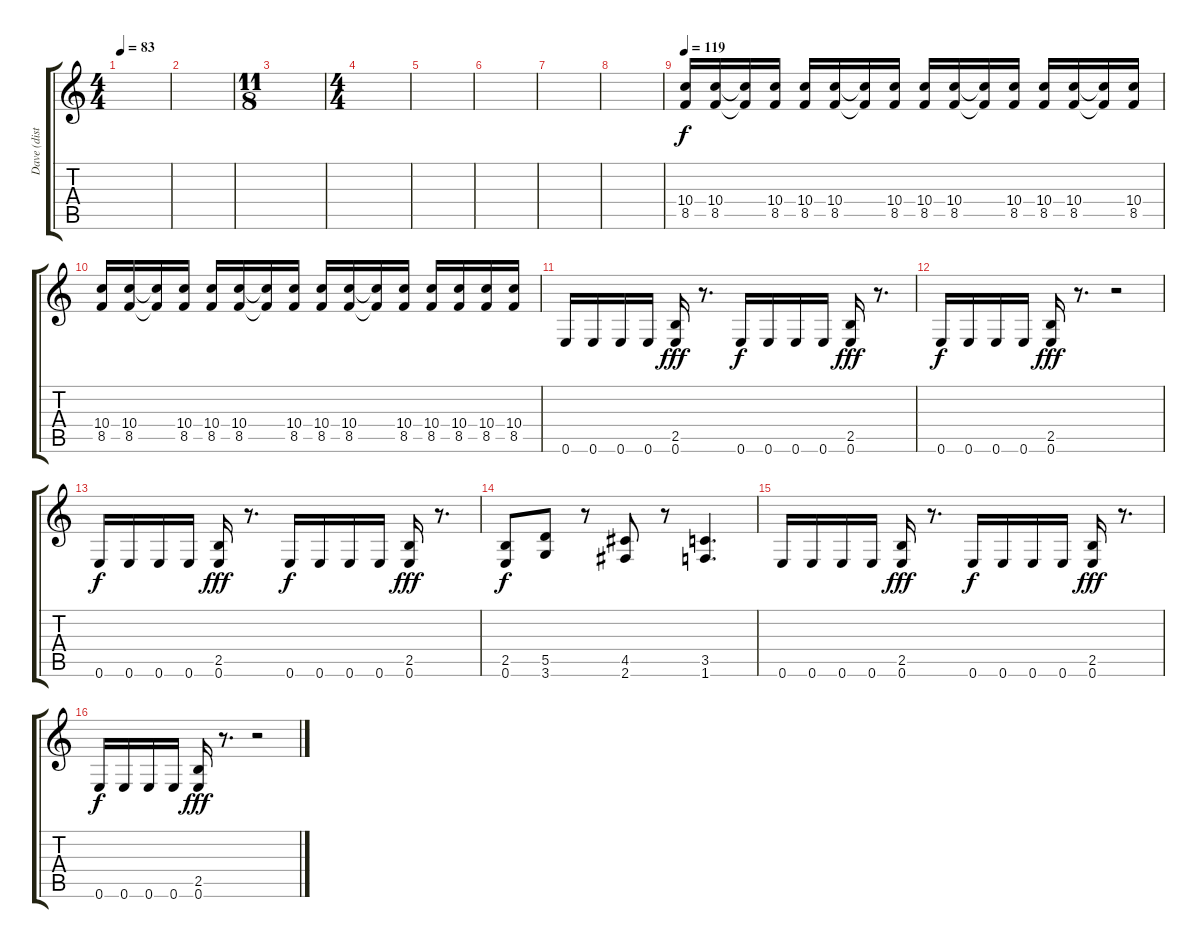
\track ("Dave (distortion)" "Dave (dist") {instrument distortionguitar}
\staff {score tabs}
\tuning (E4 B3 G3 D3 A2 E2) {hide}
\ts (4 4)
\tempo 83
\clef g2
\ks c
|
|
\ts (11 8)
|
\ts (4 4)
|
|
|
|
|
\tempo 119
(10.4 8.5).16{volume 13} (10.4 8.5).16 (10.4{t} 8.5{t}).16 (10.4 8.5).16 (10.4 8.5).16 (10.4 8.5).16 (10.4{t} 8.5{t}).16 (10.4 8.5).16 (10.4 8.5).16 (10.4 8.5).16 (10.4{t} 8.5{t}).16 (10.4 8.5).16 (10.4 8.5).16 (10.4 8.5).16 (10.4{t} 8.5{t}).16 (10.4 8.5).16 |
(10.4 8.5).16 (10.4 8.5).16 (10.4{t} 8.5{t}).16 (10.4 8.5).16 (10.4 8.5).16 (10.4 8.5).16 (10.4{t} 8.5{t}).16 (10.4 8.5).16 (10.4 8.5).16 (10.4 8.5).16 (10.4{t} 8.5{t}).16 (10.4 8.5).16 (10.4 8.5).16 (10.4 8.5).16 (10.4 8.5).16 (10.4 8.5).16 |
0.6.16 0.6.16 0.6.16 0.6.16 (2.5 0.6).16{dy fff} r.8{d} 0.6.16{dy f} 0.6.16 0.6.16 0.6.16 (2.5 0.6).16{dy fff} r.8{d} |
0.6.16{dy f} 0.6.16 0.6.16 0.6.16 (2.5 0.6).16{dy fff} r.8{d} r.2 |
0.6.16{dy f} 0.6.16 0.6.16 0.6.16 (2.5 0.6).16{dy fff} r.8{d} 0.6.16{dy f} 0.6.16 0.6.16 0.6.16 (2.5 0.6).16{dy fff} r.8{d} |
(2.5 0.6).8{dy f} (5.5 3.6).8 r.8 (4.5 2.6).8 r.8 (3.5 1.6).4{d} |
0.6.16 0.6.16 0.6.16 0.6.16 (2.5 0.6).16{dy fff} r.8{d} 0.6.16{dy f} 0.6.16 0.6.16 0.6.16 (2.5 0.6).16{dy fff} r.8{d} |
0.6.16{dy f} 0.6.16 0.6.16 0.6.16 (2.5 0.6).16{dy fff} r.8{d} r.2
